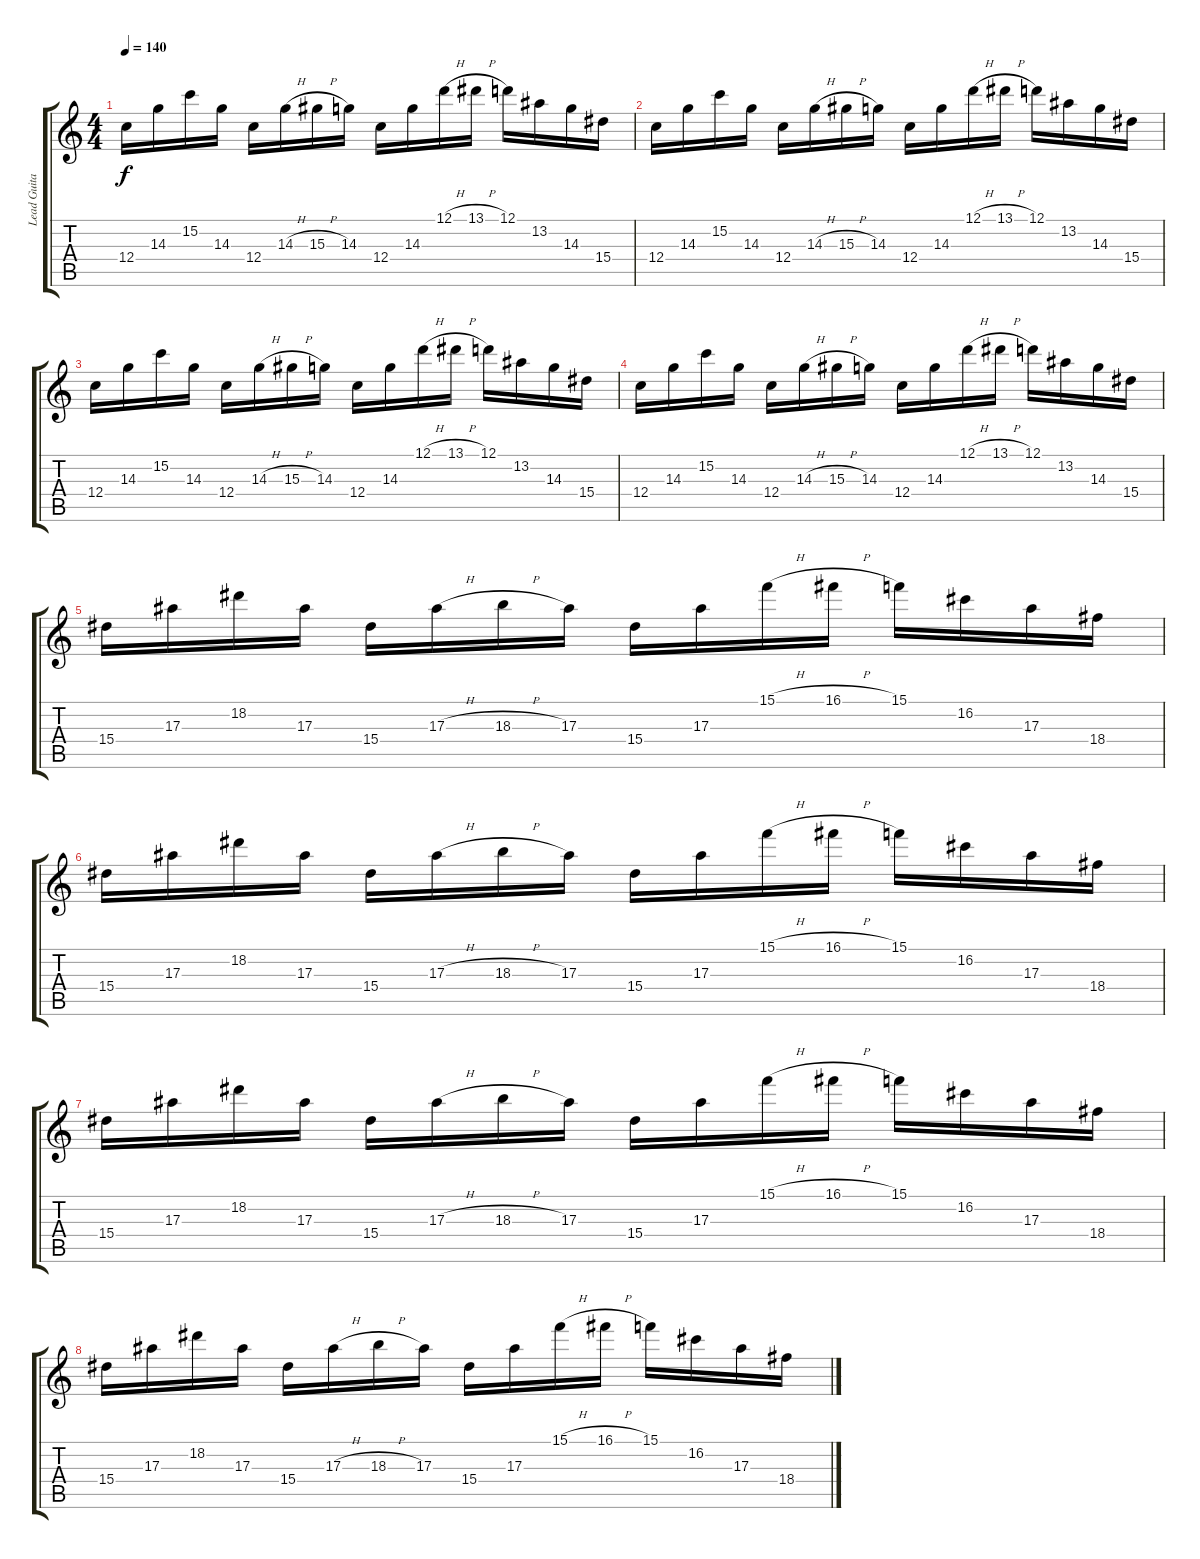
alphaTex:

\track ("Lead Guitar" "Lead Guita") {instrument distortionguitar}
\staff {score tabs}
\tuning (D4 A3 F3 C3 G2 D2) {hide}
\ts (4 4)
\tempo 140
\clef g2
\ks c
12.4.16{dy f} 14.3.16 15.2.16 14.3.16 12.4.16 14.3{h}.16 15.3{h}.16 14.3.16 12.4.16 14.3.16 12.1{h}.16 13.1{h}.16 12.1.16 13.2.16 14.3.16 15.4.16 |
12.4.16 14.3.16 15.2.16 14.3.16 12.4.16 14.3{h}.16 15.3{h}.16 14.3.16 12.4.16 14.3.16 12.1{h}.16 13.1{h}.16 12.1.16 13.2.16 14.3.16 15.4.16 |
12.4.16 14.3.16 15.2.16 14.3.16 12.4.16 14.3{h}.16 15.3{h}.16 14.3.16 12.4.16 14.3.16 12.1{h}.16 13.1{h}.16 12.1.16 13.2.16 14.3.16 15.4.16 |
12.4.16 14.3.16 15.2.16 14.3.16 12.4.16 14.3{h}.16 15.3{h}.16 14.3.16 12.4.16 14.3.16 12.1{h}.16 13.1{h}.16 12.1.16 13.2.16 14.3.16 15.4.16 |
15.4.16 17.3.16 18.2.16 17.3.16 15.4.16 17.3{h}.16 18.3{h}.16 17.3.16 15.4.16 17.3.16 15.1{h}.16 16.1{h}.16 15.1.16 16.2.16 17.3.16 18.4.16 |
15.4.16 17.3.16 18.2.16 17.3.16 15.4.16 17.3{h}.16 18.3{h}.16 17.3.16 15.4.16 17.3.16 15.1{h}.16 16.1{h}.16 15.1.16 16.2.16 17.3.16 18.4.16 |
15.4.16 17.3.16 18.2.16 17.3.16 15.4.16 17.3{h}.16 18.3{h}.16 17.3.16 15.4.16 17.3.16 15.1{h}.16 16.1{h}.16 15.1.16 16.2.16 17.3.16 18.4.16 |
15.4.16 17.3.16 18.2.16 17.3.16 15.4.16 17.3{h}.16 18.3{h}.16 17.3.16 15.4.16 17.3.16 15.1{h}.16 16.1{h}.16 15.1.16 16.2.16 17.3.16 18.4.16
